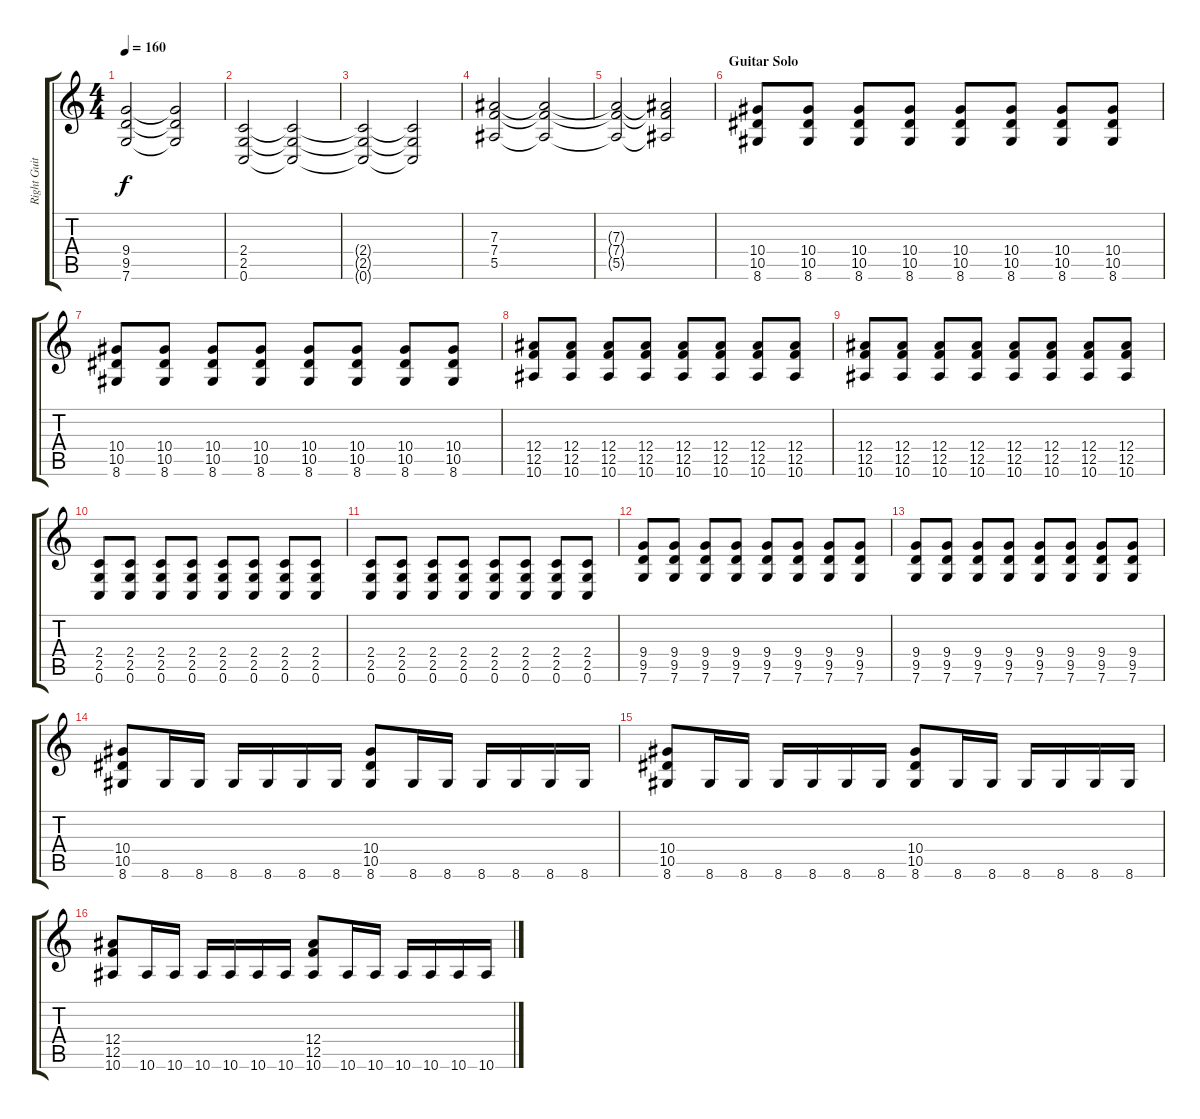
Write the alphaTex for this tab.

\track ("Right Guitar" "Right Guit") {instrument distortionguitar}
\staff {score tabs}
\tuning (C4 G3 Eb3 Bb2 F2 C2) {hide}
\ts (4 4)
\tempo 160
\clef g2
\ks c
(9.4{t} 9.5{t} 7.6{t}).2{dy f} (9.4{t} 9.5{t} 7.6{t}).2 |
(2.4 2.5 0.6).2 (2.4{t} 2.5{t} 0.6{t}).2 |
(2.4{t} 2.5{t} 0.6{t}).2 (2.4{t} 2.5{t} 0.6{t}).2 |
(7.3 7.4 5.5).2 (7.3{t} 7.4{t} 5.5{t}).2 |
(7.3{t} 7.4{t} 5.5{t}).2 (7.3{t} 7.4{t} 5.5{t}).2 |
\section ("" "Guitar Solo")
(10.4 10.5 8.6).8 (10.4 10.5 8.6).8 (10.4 10.5 8.6).8 (10.4 10.5 8.6).8 (10.4 10.5 8.6).8 (10.4 10.5 8.6).8 (10.4 10.5 8.6).8 (10.4 10.5 8.6).8 |
(10.4 10.5 8.6).8 (10.4 10.5 8.6).8 (10.4 10.5 8.6).8 (10.4 10.5 8.6).8 (10.4 10.5 8.6).8 (10.4 10.5 8.6).8 (10.4 10.5 8.6).8 (10.4 10.5 8.6).8 |
(12.4 12.5 10.6).8 (12.4 12.5 10.6).8 (12.4 12.5 10.6).8 (12.4 12.5 10.6).8 (12.4 12.5 10.6).8 (12.4 12.5 10.6).8 (12.4 12.5 10.6).8 (12.4 12.5 10.6).8 |
(12.4 12.5 10.6).8 (12.4 12.5 10.6).8 (12.4 12.5 10.6).8 (12.4 12.5 10.6).8 (12.4 12.5 10.6).8 (12.4 12.5 10.6).8 (12.4 12.5 10.6).8 (12.4 12.5 10.6).8 |
(2.4 2.5 0.6).8 (2.4 2.5 0.6).8 (2.4 2.5 0.6).8 (2.4 2.5 0.6).8 (2.4 2.5 0.6).8 (2.4 2.5 0.6).8 (2.4 2.5 0.6).8 (2.4 2.5 0.6).8 |
(2.4 2.5 0.6).8 (2.4 2.5 0.6).8 (2.4 2.5 0.6).8 (2.4 2.5 0.6).8 (2.4 2.5 0.6).8 (2.4 2.5 0.6).8 (2.4 2.5 0.6).8 (2.4 2.5 0.6).8 |
(9.4 9.5 7.6).8 (9.4 9.5 7.6).8 (9.4 9.5 7.6).8 (9.4 9.5 7.6).8 (9.4 9.5 7.6).8 (9.4 9.5 7.6).8 (9.4 9.5 7.6).8 (9.4 9.5 7.6).8 |
(9.4 9.5 7.6).8 (9.4 9.5 7.6).8 (9.4 9.5 7.6).8 (9.4 9.5 7.6).8 (9.4 9.5 7.6).8 (9.4 9.5 7.6).8 (9.4 9.5 7.6).8 (9.4 9.5 7.6).8 |
(10.4 10.5 8.6).8 8.6.16 8.6.16 8.6.16 8.6.16 8.6.16 8.6.16 (10.4 10.5 8.6).8 8.6.16 8.6.16 8.6.16 8.6.16 8.6.16 8.6.16 |
(10.4 10.5 8.6).8 8.6.16 8.6.16 8.6.16 8.6.16 8.6.16 8.6.16 (10.4 10.5 8.6).8 8.6.16 8.6.16 8.6.16 8.6.16 8.6.16 8.6.16 |
(12.4 12.5 10.6).8 10.6.16 10.6.16 10.6.16 10.6.16 10.6.16 10.6.16 (12.4 12.5 10.6).8 10.6.16 10.6.16 10.6.16 10.6.16 10.6.16 10.6.16
